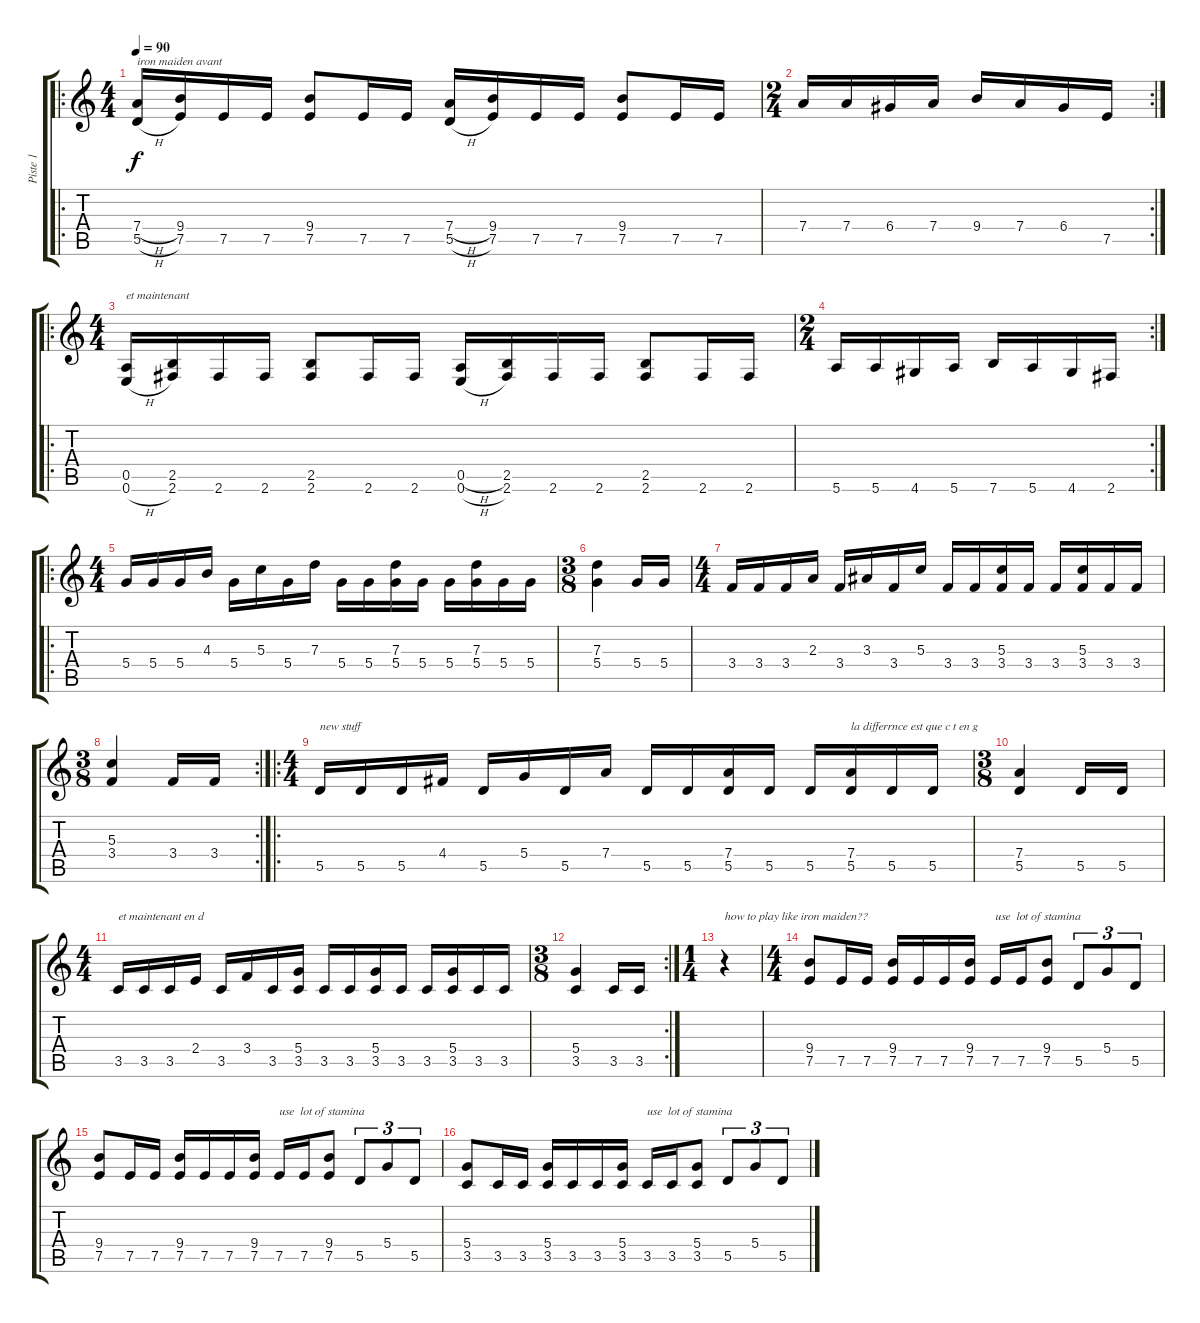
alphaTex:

\track ("Piste 1" "Piste 1") {instrument distortionguitar}
\staff {score tabs}
\tuning (E4 B3 G3 D3 A2 E2) {hide}
\ro
\ts (4 4)
\tempo 90
\clef g2
\ks c
(7.4{h} 5.5{h}).16{txt "iron maiden avant" dy f} (9.4 7.5).16 7.5.16 7.5.16 (9.4 7.5).8 7.5.16 7.5.16 (7.4{h} 5.5{h}).16 (9.4 7.5).16 7.5.16 7.5.16 (9.4 7.5).8 7.5.16 7.5.16 |
\rc 2
\ts (2 4)
7.4.16 7.4.16 6.4.16 7.4.16 9.4.16 7.4.16 6.4.16 7.5.16 |
\ro
\ts (4 4)
(0.5 0.6{h}).16{txt "et maintenant"} (2.5 2.6).16 2.6.16 2.6.16 (2.5 2.6).8 2.6.16 2.6.16 (0.5{h} 0.6{h}).16 (2.5 2.6).16 2.6.16 2.6.16 (2.5 2.6).8 2.6.16 2.6.16 |
\rc 2
\ts (2 4)
5.6.16 5.6.16 4.6.16 5.6.16 7.6.16 5.6.16 4.6.16 2.6.16 |
\ro
\ts (4 4)
5.4.16 5.4.16 5.4.16 4.3.16 5.4.16 5.3.16 5.4.16 7.3.16 5.4.16 5.4.16 (7.3 5.4).16 5.4.16 5.4.16 (7.3 5.4).16 5.4.16 5.4.16 |
\ts (3 8)
(7.3 5.4).4 5.4.16 5.4.16 |
\ts (4 4)
3.4.16 3.4.16 3.4.16 2.3.16 3.4.16 3.3.16 3.4.16 5.3.16 3.4.16 3.4.16 (5.3 3.4).16 3.4.16 3.4.16 (5.3 3.4).16 3.4.16 3.4.16 |
\rc 2
\ts (3 8)
(5.3 3.4).4 3.4.16 3.4.16 |
\ro
\ts (4 4)
5.5.16{txt "new stuff"} 5.5.16 5.5.16 4.4.16 5.5.16 5.4.16 5.5.16 7.4.16 5.5.16 5.5.16 (7.4 5.5).16 5.5.16 5.5.16 (7.4 5.5).16{txt "la differrnce est que c t en g"} 5.5.16 5.5.16 |
\ts (3 8)
(7.4 5.5).4 5.5.16 5.5.16 |
\ts (4 4)
3.5.16{txt "et maintenant en d"} 3.5.16 3.5.16 2.4.16 3.5.16 3.4.16 3.5.16 (5.4 3.5).16 3.5.16 3.5.16 (5.4 3.5).16 3.5.16 3.5.16 (5.4 3.5).16 3.5.16 3.5.16 |
\rc 2
\ts (3 8)
(5.4 3.5).4 3.5.16 3.5.16 |
\ts (1 4)
r.4{txt "how to play like iron maiden??"} |
\ts (4 4)
(9.4 7.5).8 7.5.16 7.5.16 (9.4 7.5).16 7.5.16 7.5.16 (9.4 7.5).16 7.5.16{txt "use  lot of stamina"} 7.5.16 (9.4 7.5).8 5.5.8{tu (3 2)} 5.4.8{tu (3 2)} 5.5.8{tu (3 2)} |
(9.4 7.5).8 7.5.16 7.5.16 (9.4 7.5).16 7.5.16 7.5.16 (9.4 7.5).16 7.5.16{txt "use  lot of stamina"} 7.5.16 (9.4 7.5).8 5.5.8{tu (3 2)} 5.4.8{tu (3 2)} 5.5.8{tu (3 2)} |
(5.4 3.5).8 3.5.16 3.5.16 (5.4 3.5).16 3.5.16 3.5.16 (5.4 3.5).16 3.5.16{txt "use  lot of stamina"} 3.5.16 (5.4 3.5).8 5.5.8{tu (3 2)} 5.4.8{tu (3 2)} 5.5.8{tu (3 2)}
